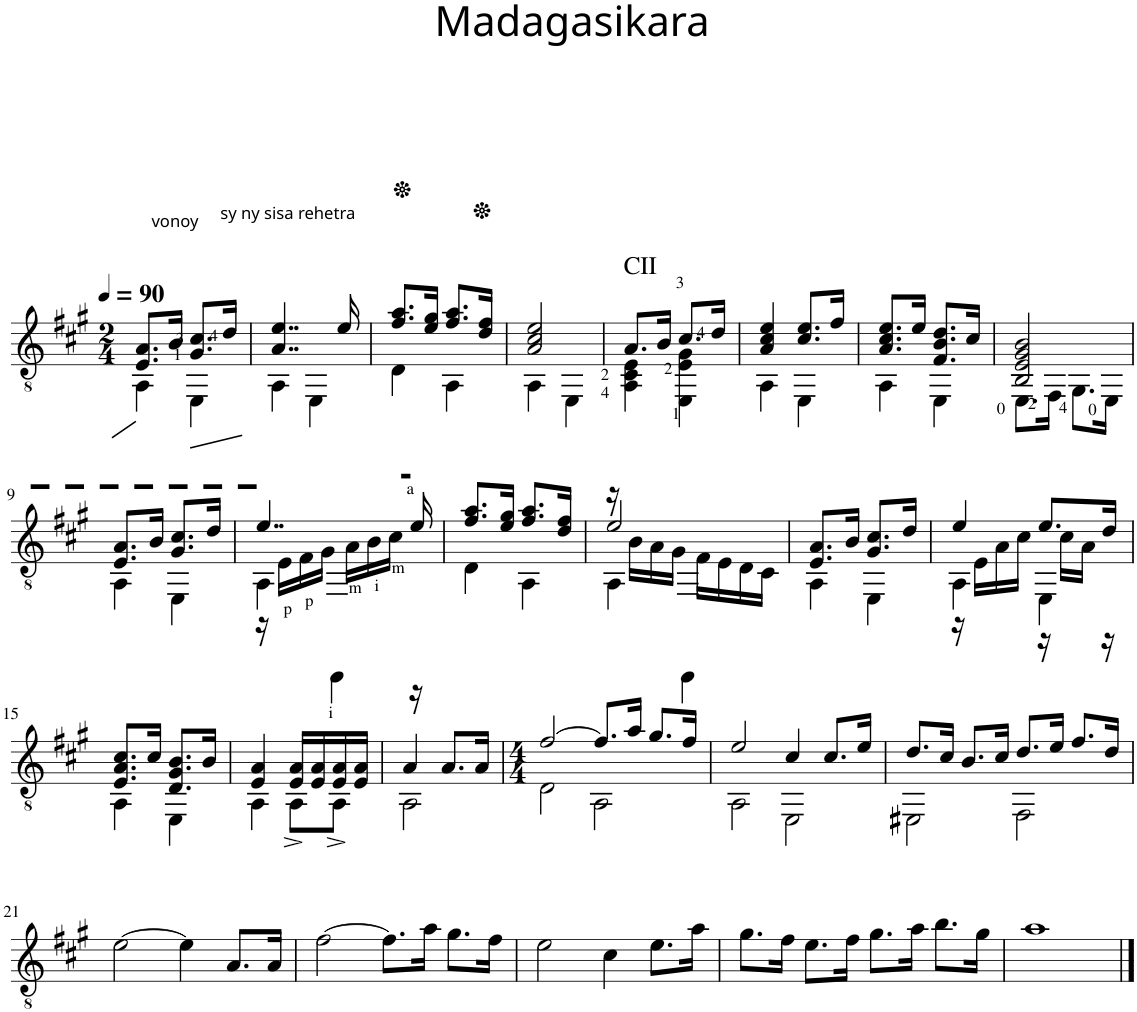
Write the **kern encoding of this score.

**kern
*part1
*staff1
*I"Guitare classique
*I'Guit.
*clefGv2
*k[f#c#g#]
*M2/4
*MM90
=1!|:
*^
8.E/ 8.A/L	4AA\
16B/Jk	.
8.G#/ 8.c#/L	4EE\
16d/Jk	.
=2	=2
4..A/ 4..e/	4AA\
.	4EE\
16e/	.
=3	=3
8.f#/ 8.a/L	4D\
16e/ 16g#/Jk	.
8.f#/ 8.a/L	4AA\
16d/ 16f#/Jk	.
=4	=4
2A/ 2c#/ 2e/	4AA\
.	4EE\
=5	=5
!LO:TX:a:t=CII	!
8.A/L	4AA\ 4C#\ 4E\
16B/Jk	.
8.c#/L	4EE\ 4E\ 4G#\
16d/Jk	.
=6	=6
4A/ 4c#/ 4e/	4AA\
8.c#/ 8.e/L	4EE\
16f#/Jk	.
=7	=7
8.A/ 8.c#/ 8.e/L	4AA\
16e/Jk	.
8.F#/ 8.B/ 8.d/L	4EE\
16c#/Jk	.
=8	=8
2BB/ 2E/ 2G#/ 2B/	8.EE\L
.	16FF#\Jk
.	8.GG#\L
.	16EE\Jk
!!LO:LB:g=z	!!
=9	=9
8.E/ 8.A/L	4AA\
16B/Jk	.
8.G#/ 8.c#/L	4EE\
16d/Jk	.
=10	=10
*	*^
4..e/	4AA\	16r
.	.	16E<\LL
.	.	16F#<\
.	.	16G#<\JJ
.	4EE\	16A\LL
.	.	16B\
.	.	16c#\JJ
16e/	.	16r
*	*v	*v
=11	=11
8.f#/ 8.a/L	4D\
16e/ 16g#/Jk	.
8.f#/ 8.a/L	4AA\
16d/ 16f#/Jk	.
=12	=12
*	*^
16r	4AA\	2e/
16B\LL	.	.
16A\	.	.
16G#\JJ	.	.
16F#\LL	4EE\	.
16E\	.	.
16D\	.	.
16C#\JJ	.	.
*	*v	*v
=13	=13
8.E/ 8.A/L	4AA\
16B/Jk	.
8.G#/ 8.c#/L	4EE\
16d/Jk	.
=14	=14
*	*^
4e/	4AA\	16r
.	.	16E\LL
.	.	16A\
.	.	16c#\JJ
8.e/L	4EE\	16r
.	.	16c#\LL
.	.	16A\JJ
16d/Jk	.	16r
*	*v	*v
!!LO:LB:g=z
=15	=15
8.E/ 8.A/ 8.c#/L	4AA\
16c#/Jk	.
8.D/ 8.G#/ 8.B/L	4EE\
16B/Jk	.
=16	=16
4E/ 4A/	4AA\
16E/ 16A/LL	8AA^\L
16E/ 16A/	.
16E/ 16A/	8AA^\J
16E/ 16A/JJ	.
=17	=17
4A/	2AA\
8.A/L	.
16A/Jk	.
=18	=18
*M4/4	*
[2f#/	2D\
8.f#/L]	2AA\
16a/Jk	.
8.g#/L	.
16f#/Jk	.
=19	=19
2e/	2AA\
4c#/	2EE\
8.c#/L	.
16e/Jk	.
=20	=20
8.d/L	2EE#X\
16c#/Jk	.
8.B/L	.
16c#/Jk	.
8.d/L	2FF#\
16e/Jk	.
8.f#/L	.
16d/Jk	.
*v	*v
!!LO:LB:g=z
=21
[2e\
4e\]
8.A/L
16A/Jk
=22
[2f#\
8.f#\L]
16a\Jk
8.g#\L
16f#\Jk
=23
2e\
4c#\
8.e\L
16a\Jk
=24
8.g#\L
16f#\Jk
8.e\L
16f#\Jk
8.g#\L
16a\Jk
8.b\L
16g#\Jk
=25
1a
==
*-
